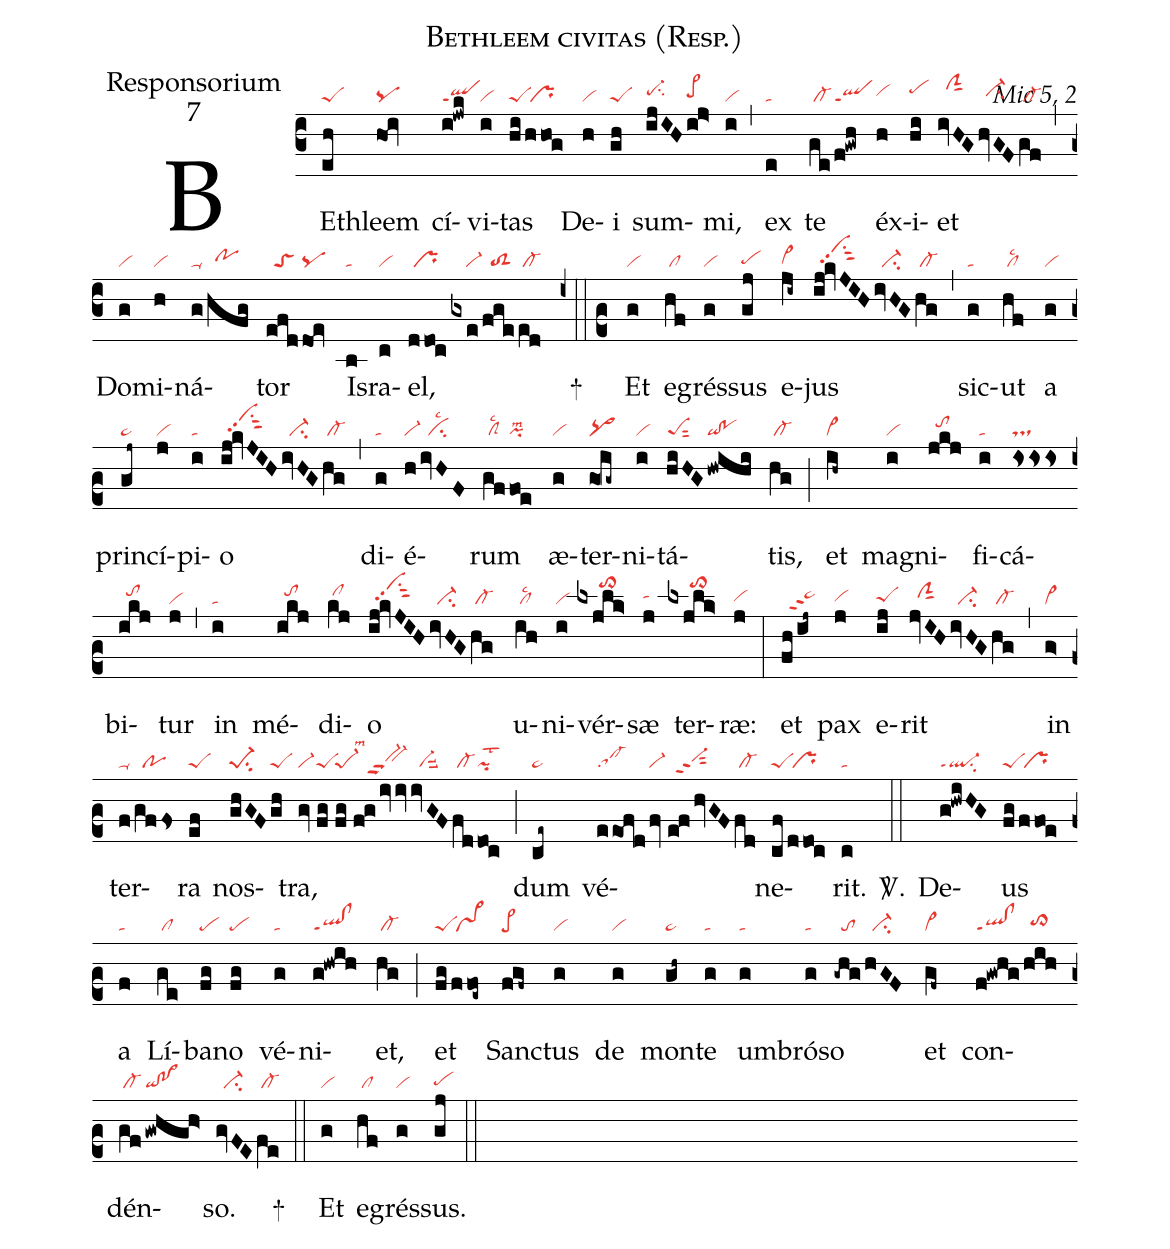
name:Bethleem civitas (Resp.);
office-part:Responsorium;
mode:7;
commentary:Mic 5, 2;
nabc-lines:1;
%%
(c3)
BEth(eh|peS)leem(hoi|pq) cí(i!jwk|qlppt1)vi(i|vi)tas(hi|peS|/hhog|/pr) De(h|vi)i(gh|peS) sum(ijIH|pe-hhsu2|/ij>|pe>hh)mi,(i|vi) (,)
ex(e|ta) te(ge|/cl-|/f!gwh|qlppt1) éx(h|vihh)i(hi|pehi)et(ivHG|//ciGhj|hvGF|//ci-hh|gf|/cl-) (,)
Do(g|vi)mi(h|vi)ná(g|ta-|/hfg|//pohh)tor(efd|//toS|doe|pq)
Is(b|ta)ra(c|vi)el,(ddoc|/pr|gxe|////vi-|/fge|//toS2|ed|/cl-) +(i+::c2)
Et(g|vi) e(hf|/cl)grés(g|vi)sus(gj|pehg) e(ji~|cl~hg)jus(ij!kvJIH|//vihkpp2su1sut2|ivHG|//ci-|hg|/cl-) (,)
sic(g|ta)ut(hf|/cllsc2) a(g|vi) prin(gj~|pe~)cí(j|vi)pi(i|ta)o(ij!kvJIH|//vihkpp2su1sut2|ivHG|//ci-|hg|/cl-) (,)
di(g|ta)é(h|vi-|/ivHF|//cilsc2)rum(gf|/clSlsc2|foe|pilsm2) æ(g|vi)ter(go!ig~|pq>)ni(i|vi)tá(hiHG|peSsut2|/hwihi|qi!po)tis,(hg|/cl-) (;)
et(ih~|cl~) ma(i|vi)gni(jkj|//tohi)fi(i|ta)cá(isss|ts)bi(ikj|//tohi)tur(j|vi) (,)
in(i|ta) mé(ikj|//tohi)di(kj|/clhi)o(ij!kvJIH|//vihkpp2su1sut2|ivHG|//ci-|hg|/cl-) u(ih|/cllsc2)ni(i|vi)vér(lxjlk>|//////to>hl)sæ(j|tahh) ter(lxjlk>|//////to>hl)ræ:(j|vihg) (:)
 et(fh/ij~|//pe~hhppt2) pax(j|vihg) e(ij|peShg)rit(jvIH|//ciGhh|ivHG|//ci-|hg|/cl-) (,)
in(g>|vi>) ter(f|ta-|/gffs|//po)ra(ef|peS) nos(ghGF|pe-1su2|/gh|peS)tra,(gv|vi-|//fg|peS|//fg|pe-1|//f!giviv|bv-hhppu2lsm1|iv/GF|//vi-suu2|fd|/cl-|/do!c|pilst2) (;)
dum(ce~|pe~) vé(eeof!d|sa!cl-|/fv|vi-|//e!fhvGF|//vi-hhppt2sut2|fd|/cl-)ne(cf|peS|/ddoc|/pr)rit.(c|ta) <sp>V/</sp>.(::)
De(g!hwiHG|ql-ppt1su2)us(fg|peS|/ffoe|/pr) a(f|ta) Lí(ge|/cl)ba(fg|pe)no(fg|pe) vé(g|ta)ni(g!hwih|ql!clppt1)et,(hg|/cl-) (;)
et(fg|peS|/ffoe~|/pr~) Sanc(fgf~|pe>)tus(g|vi) de(g|vi) mon(gh~|pe~)te(g|ta) um(g|ta)bró(g|ta)so(-ghg|//to|hGF|//ci-) et(gf~|cl~) con(f!gwhg|ql!clppt1|/hih|//to>hh)dén(gf|/cl-|!gwhgh>|qi!po>)so.(gvFE|//ci-|fe|/cl-) +(::)
Et(g|vi) e(hf|/cl)grés(g|vi)sus.(gj|pehg) (::)
